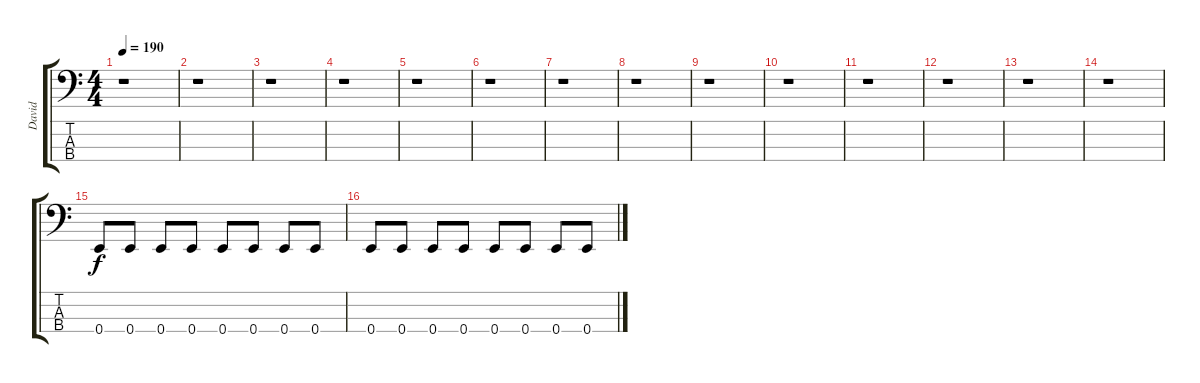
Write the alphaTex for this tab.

\track ("David" "David") {instrument electricbasspick}
\staff {score tabs}
\tuning (G2 D2 A1 E1) {hide}
\ts (4 4)
\tempo 190
\clef f4
\ks c
r.1{dy f instrument electricbasspick} |
r.1 |
r.1 |
r.1 |
r.1 |
r.1 |
r.1 |
r.1 |
r.1 |
r.1 |
r.1 |
r.1 |
r.1 |
r.1 |
0.4.8 0.4.8 0.4.8 0.4.8 0.4.8 0.4.8 0.4.8 0.4.8 |
0.4.8 0.4.8 0.4.8 0.4.8 0.4.8 0.4.8 0.4.8 0.4.8
